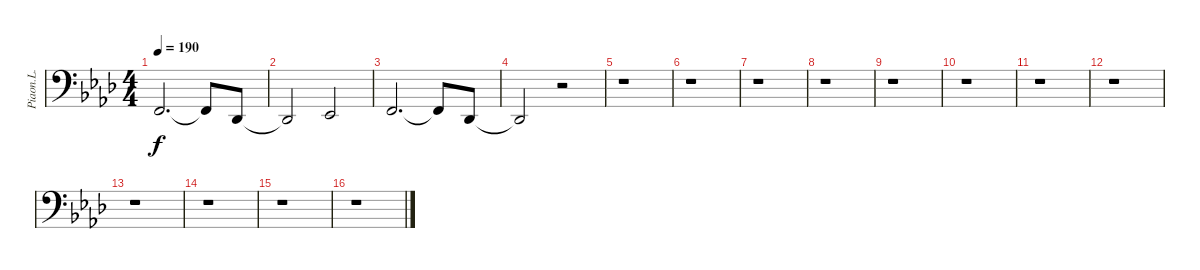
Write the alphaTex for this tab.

\track ("Piaon.L." "Piaon.L.") {instrument brightacousticpiano}
\staff {score}
\tuning (C3 G2 D2 A1 E1 B0) {hide}
\ts (4 4)
\tempo 190
\clef f4
\ks ab
3.3.2{d dy f} 3.3{t}.8 4.4.8 |
4.4{t}.2 1.3.2 |
3.3.2{d} 3.3{t}.8 4.4.8 |
4.4{t}.2 r.2 |
r.1 |
r.1 |
r.1 |
r.1 |
r.1 |
r.1 |
r.1 |
r.1 |
r.1 |
r.1 |
r.1 |
r.1
